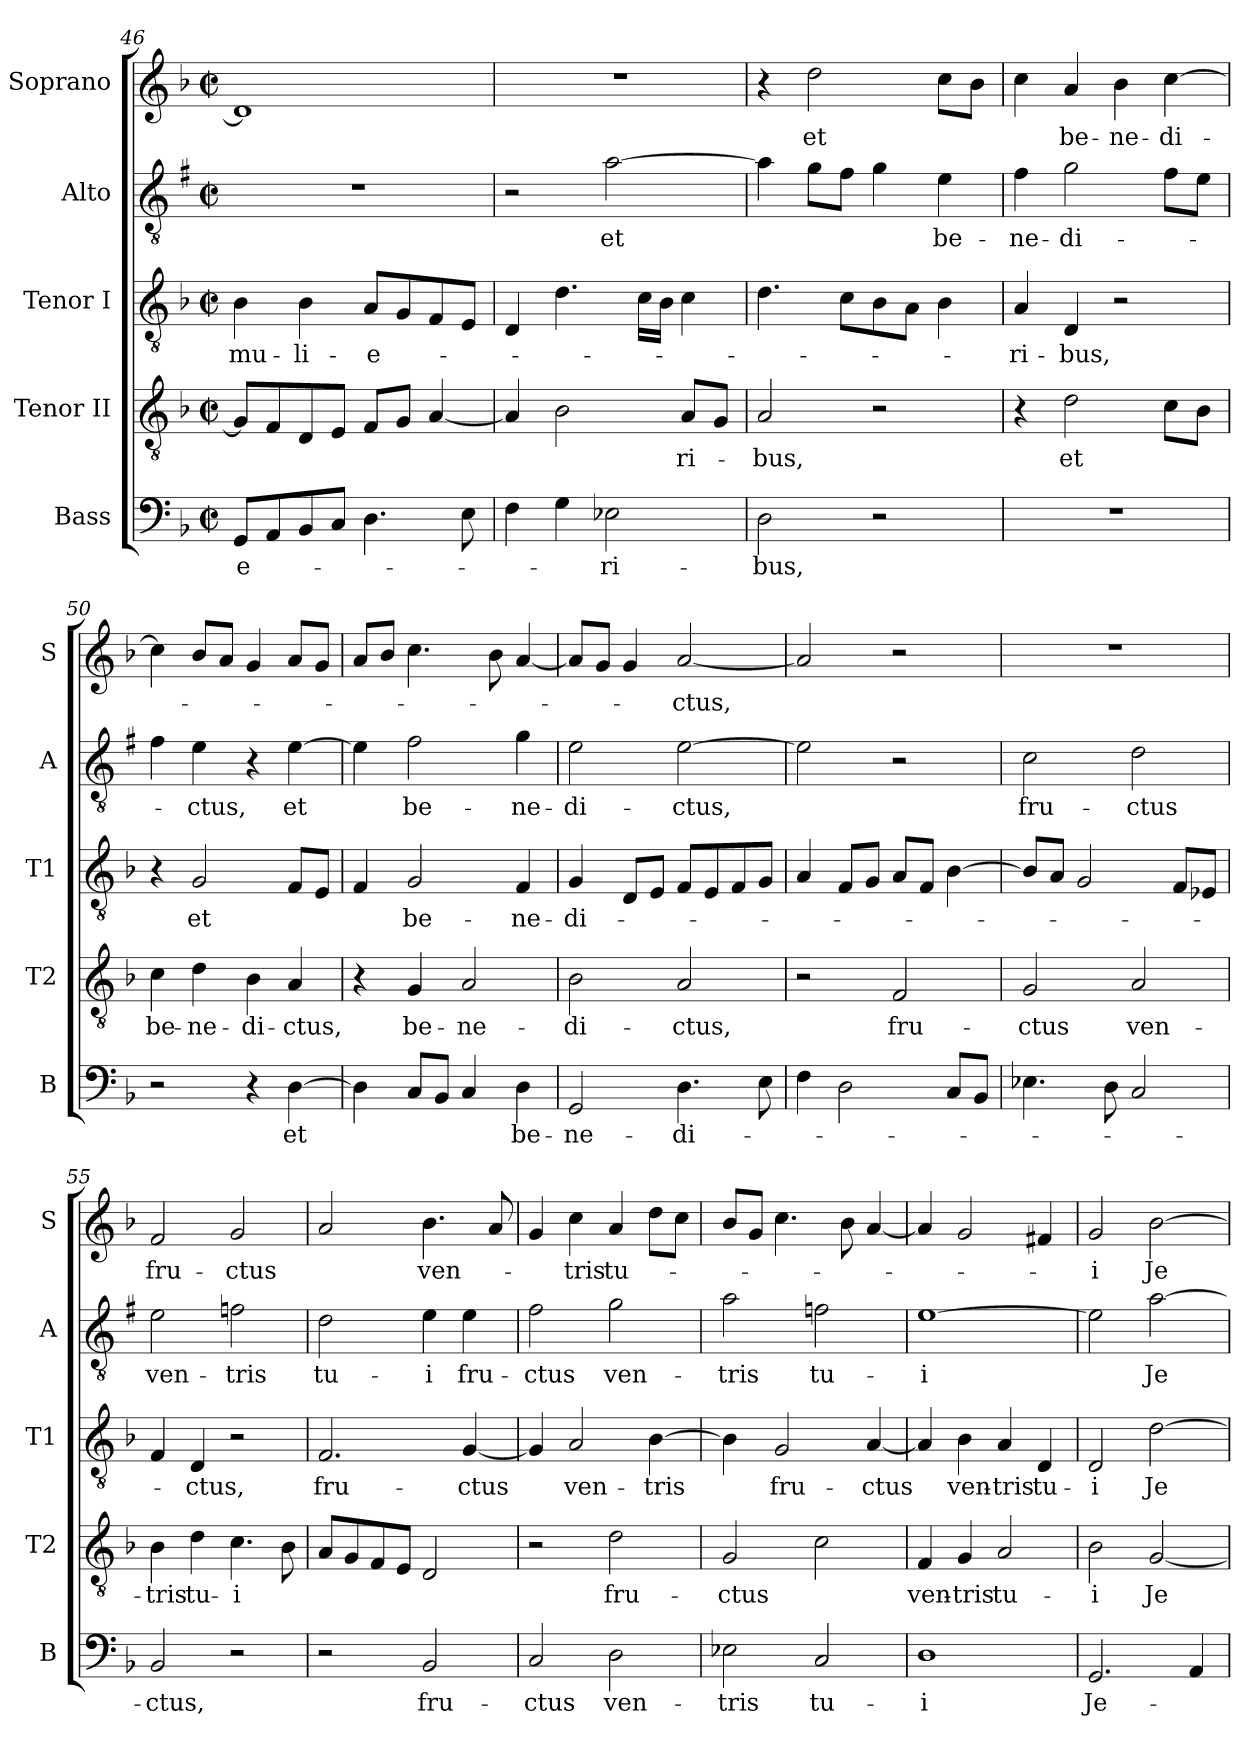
**kern	**text	**kern	**text	**kern	**text	**kern	**text	**kern	**text
*part5	*part5	*part4	*part4	*part3	*part3	*part2	*part2	*part1	*part1
*staff5	*staff5	*staff4	*staff4	*staff3	*staff3	*staff2	*staff2	*staff1	*staff1
*I"Bass	*	*I"Tenor II	*	*I"Tenor I	*	*I"Alto	*	*I"Soprano	*
*I'B	*	*I'T2	*	*I'T1	*	*I'A	*	*I'S	*
*clefF4	*	*clefGv2	*	*clefGv2	*	*clefGv2	*	*clefG2	*
*	*	*	*	*	*	*ITrd1c2	*	*	*
*k[b-]	*	*k[b-]	*	*k[b-]	*	*k[b-]	*	*k[b-]	*
*F:	*	*F:	*	*F:	*	*F:	*	*F:	*
*M2/2	*	*M2/2	*	*M2/2	*	*M2/2	*	*M2/2	*
*met(c|)	*	*met(c|)	*	*met(c|)	*	*met(c|)	*	*met(c|)	*
=46	=46	=46	=46	=46	=46	=46	=46	=46	=46
8GG/L	-e-	8G/L]	.	4B-\	mu-	1r	.	1d]	.
8AA/	.	8F/	.	.	.	.	.	.	.
8BB-/	.	8D/	.	4B-\	-li-	.	.	.	.
8C/J	.	8E/J	.	.	.	.	.	.	.
4.D\	.	8F/L	.	8A/L	-e-	.	.	.	.
.	.	8G/J	.	8G/	.	.	.	.	.
.	.	[4A/	.	8F/	.	.	.	.	.
8E\	.	.	.	8E/J	.	.	.	.	.
=47	=47	=47	=47	=47	=47	=47	=47	=47	=47
4F\	.	4A/]	.	4D/	.	2r	.	1r	.
4G\	.	2B-\	.	4.d\	.	.	.	.	.
2E-X\	-ri-	.	.	.	.	[2g\	et	.	.
.	.	.	.	16c\LL	.	.	.	.	.
.	.	.	.	16B-\JJ	.	.	.	.	.
.	.	8A/L	-ri-	4c\	.	.	.	.	.
.	.	8G/J	.	.	.	.	.	.	.
=48	=48	=48	=48	=48	=48	=48	=48	=48	=48
2D\	-bus,	2A/	-bus,	4.d\	.	4g\]	.	4r	.
.	.	.	.	.	.	8f\L	.	2dd\	et
.	.	.	.	8c\L	.	8e\J	.	.	.
2r	.	2r	.	8B-\	.	4f\	.	.	.
.	.	.	.	8A\J	.	.	.	.	.
.	.	.	.	4B-\	.	4d\	be-	8cc\L	.
.	.	.	.	.	.	.	.	8b-\J	.
!!LO:PB:g=z
=49	=49	=49	=49	=49	=49	=49	=49	=49	=49
1r	.	4r	.	4A/	-ri-	4e\	-ne-	4cc\	.
.	.	2d\	et	4D/	-bus,	2f\	-di-	4a/	be-
.	.	.	.	2r	.	.	.	4b-\	-ne-
.	.	8c\L	.	.	.	8e\L	.	[4cc\	-di-
.	.	8B-\J	.	.	.	8d\J	.	.	.
=50	=50	=50	=50	=50	=50	=50	=50	=50	=50
2r	.	4c\	be-	4r	.	4e\	.	4cc\]	.
.	.	4d\	-ne-	2G/	et	4d\	-ctus,	8b-/L	.
.	.	.	.	.	.	.	.	8a/J	.
4r	.	4B-\	-di-	.	.	4r	.	4g/	.
[4D\	et	4A/	-ctus,	8F/L	.	[4d\	et	8a/L	.
.	.	.	.	8E/J	.	.	.	8g/J	.
=51	=51	=51	=51	=51	=51	=51	=51	=51	=51
4D\]	.	4r	.	4F/	.	4d\]	.	8a/L	.
.	.	.	.	.	.	.	.	8b-/J	.
8C/L	.	4G/	be-	2G/	be-	2e\	be-	4.cc\	.
8BB-/J	.	.	.	.	.	.	.	.	.
4C/	.	2A/	-ne-	.	.	.	.	.	.
.	.	.	.	.	.	.	.	8b-\	.
4D\	be-	.	.	4F/	-ne-	4f\	-ne-	[4a/	.
=52	=52	=52	=52	=52	=52	=52	=52	=52	=52
2GG/	-ne-	2B-\	-di-	4G/	-di-	2d\	-di-	8a/L]	.
.	.	.	.	.	.	.	.	8g/J	.
.	.	.	.	8D/L	.	.	.	4g/	.
.	.	.	.	8E/J	.	.	.	.	.
4.D\	-di-	2A/	-ctus,	8F/L	.	[2d\	-ctus,	[2a/	-ctus,
.	.	.	.	8E/	.	.	.	.	.
.	.	.	.	8F/	.	.	.	.	.
8E\	.	.	.	8G/J	.	.	.	.	.
=53	=53	=53	=53	=53	=53	=53	=53	=53	=53
4F\	.	2r	.	4A/	.	2d\]	.	2a/]	.
2D\	.	.	.	8F/L	.	.	.	.	.
.	.	.	.	8G/J	.	.	.	.	.
.	.	2F/	fru-	8A/L	.	2r	.	2r	.
.	.	.	.	8F/J	.	.	.	.	.
8C/L	.	.	.	[4B-\	.	.	.	.	.
8BB-/J	.	.	.	.	.	.	.	.	.
=54	=54	=54	=54	=54	=54	=54	=54	=54	=54
4.E-X\	.	2G/	-ctus	8B-/L]	.	2B-\	fru-	1r	.
.	.	.	.	8A/J	.	.	.	.	.
.	.	.	.	2G/	.	.	.	.	.
8D\	.	.	.	.	.	.	.	.	.
2C/	.	2A/	ven-	.	.	2c\	-ctus	.	.
.	.	.	.	8F/L	.	.	.	.	.
.	.	.	.	8E-X/J	.	.	.	.	.
!!LO:LB:g=z
=55	=55	=55	=55	=55	=55	=55	=55	=55	=55
2BB-/	-ctus,	4B-\	-tris	4F/	.	2d\	ven-	2f/	fru-
.	.	4d\	tu-	4D/	-ctus,	.	.	.	.
2r	.	4.c\	-i	2r	.	2e-X\	-tris	2g/	-ctus
.	.	8B-\	.	.	.	.	.	.	.
=56	=56	=56	=56	=56	=56	=56	=56	=56	=56
2r	.	8A/L	.	2.F/	fru-	2c\	tu-	2a/	.
.	.	8G/	.	.	.	.	.	.	.
.	.	8F/	.	.	.	.	.	.	.
.	.	8E/J	.	.	.	.	.	.	.
2BB-/	fru-	2D/	.	.	.	4d\	-i	4.b-\	ven-
.	.	.	.	[4G/	-ctus	4d\	fru-	.	.
.	.	.	.	.	.	.	.	8a/	.
=57	=57	=57	=57	=57	=57	=57	=57	=57	=57
2C/	-ctus	2r	.	4G/]	.	2e\	-ctus	4g/	.
.	.	.	.	2A/	ven-	.	.	4cc\	-tris
2D\	ven-	2d\	fru-	.	.	2f\	ven-	4a/	tu-
.	.	.	.	[4B-\	-tris	.	.	8dd\L	.
.	.	.	.	.	.	.	.	8cc\J	.
=58	=58	=58	=58	=58	=58	=58	=58	=58	=58
2E-X\	-tris	2G/	-ctus	4B-\]	.	2g\	-tris	8b-/L	.
.	.	.	.	.	.	.	.	8g/J	.
.	.	.	.	2G/	fru-	.	.	4.cc\	.
2C/	tu-	2c\	.	.	.	2e-X\	tu-	.	.
.	.	.	.	.	.	.	.	8b-\	.
.	.	.	.	[4A/	-ctus	.	.	[4a/	.
=59	=59	=59	=59	=59	=59	=59	=59	=59	=59
1D	-i	4F/	ven-	4A/]	.	[1d	-i	4a/]	.
.	.	4G/	-tris	4B-\	ven-	.	.	2g/	.
.	.	2A/	tu-	4A/	-tris	.	.	.	.
.	.	.	.	4D/	tu-	.	.	4f#X/	.
=60	=60	=60	=60	=60	=60	=60	=60	=60	=60
2.GG/	Je-	2B-\	-i	2D/	-i	2d\]	.	2g/	-i
.	.	[2G/	Je-	[2d\	Je-	[2g\	Je-	[2b-\	Je-
4AA/	.	.	.	.	.	.	.	.	.
=	=	=	=	=	=	=	=	=	=
*-	*-	*-	*-	*-	*-	*-	*-	*-	*-
